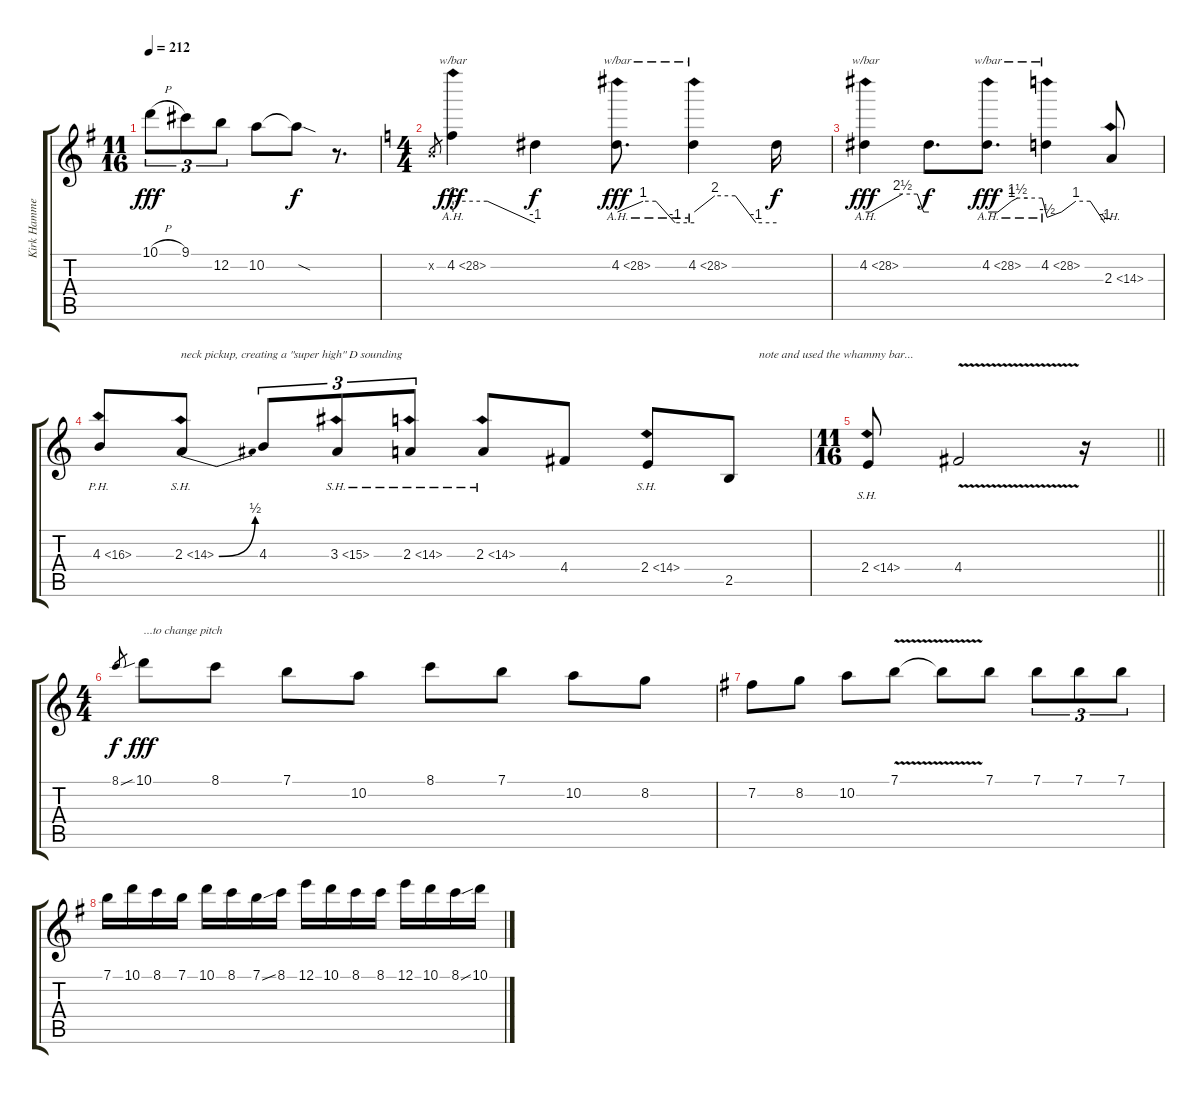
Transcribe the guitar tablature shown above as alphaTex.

\track ("Kirk Hammet" "Kirk Hamme") {instrument distortionguitar}
\staff {score tabs}
\tuning (E4 B3 G3 D3 A2 E2) {hide}
\ts (11 16)
\tempo 212
\clef g2
\ks g
10.1{h}.8{tu (3 2) dy fff} 9.1.8{tu (3 2)} 12.2.8{tu (3 2)} 10.2.8 10.2{sod t}.8{dy f} r.8{d} |
\ts (4 4)
\ks c
0.2{x}.8{gr} 4.2{ah 24}.4{tbe (custom default 0 4 25 4 60 -4) dy fff} 4.2{t}.4{dy f} 4.2{ah 24}.8{d tbe (custom default 0 0 20 4 30 4 45 -4 60 -4) dy fff} 4.2{ah 24}.4{tbe (custom default 0 0 15 8 30 8 45 -4 60 -4)} 4.2{t}.16{dy f} |
4.2{ah 24}.4{tbe (custom default 0 0 5 0 35 10 49 10 55 0 60 0) dy fff} 4.2{t}.8{d dy f} 4.2{ah 24}.8{d tbe (custom default 0 0 5 0 10 0 24 4 30 6 40 6 55 6 60 -2) dy fff} 4.2{ah 24}.4{tbe (custom default 0 -2 15 0 30 4 45 4 60 -4)} 2.3{sh 12}.8 |
4.3{ph 12}.8 2.3{be (bend 0 0 60 2) sh 12}.8{txt "neck pickup, creating a \"super high\" D sounding"} 4.3.8{tu (3 2)} 3.3{sh 12}.8{tu (3 2)} 2.3{sh 12}.8{tu (3 2)} 2.3{sh 12}.8 4.4.8 2.4{sh 12}.8 2.5.8{txt "          note and used the whammy bar..."} |
\ts (11 16)
\barLineRight lightlight
2.4{sh 12}.8 4.4{v}.2 r.16 |
\ts (4 4)
8.1.8{gr dy f} 10.1{sib}.8{txt "...to change pitch" dy fff} 8.1.8 7.1.8 10.2.8 8.1.8 7.1.8 10.2.8 8.2.8 |
\ks g
7.2.8 8.2.8 10.2.8 7.1{v}.8 7.1{v t}.8 7.1.8 7.1.8{tu (3 2)} 7.1.8{tu (3 2)} 7.1.8{tu (3 2)} |
7.1.16 10.1.16 8.1.16 7.1.16 10.1.16 8.1.16 7.1{ss}.16 8.1.16 12.1.16 10.1.16 8.1.16 8.1.16 12.1.16 10.1.16 8.1{ss}.16 10.1.16
